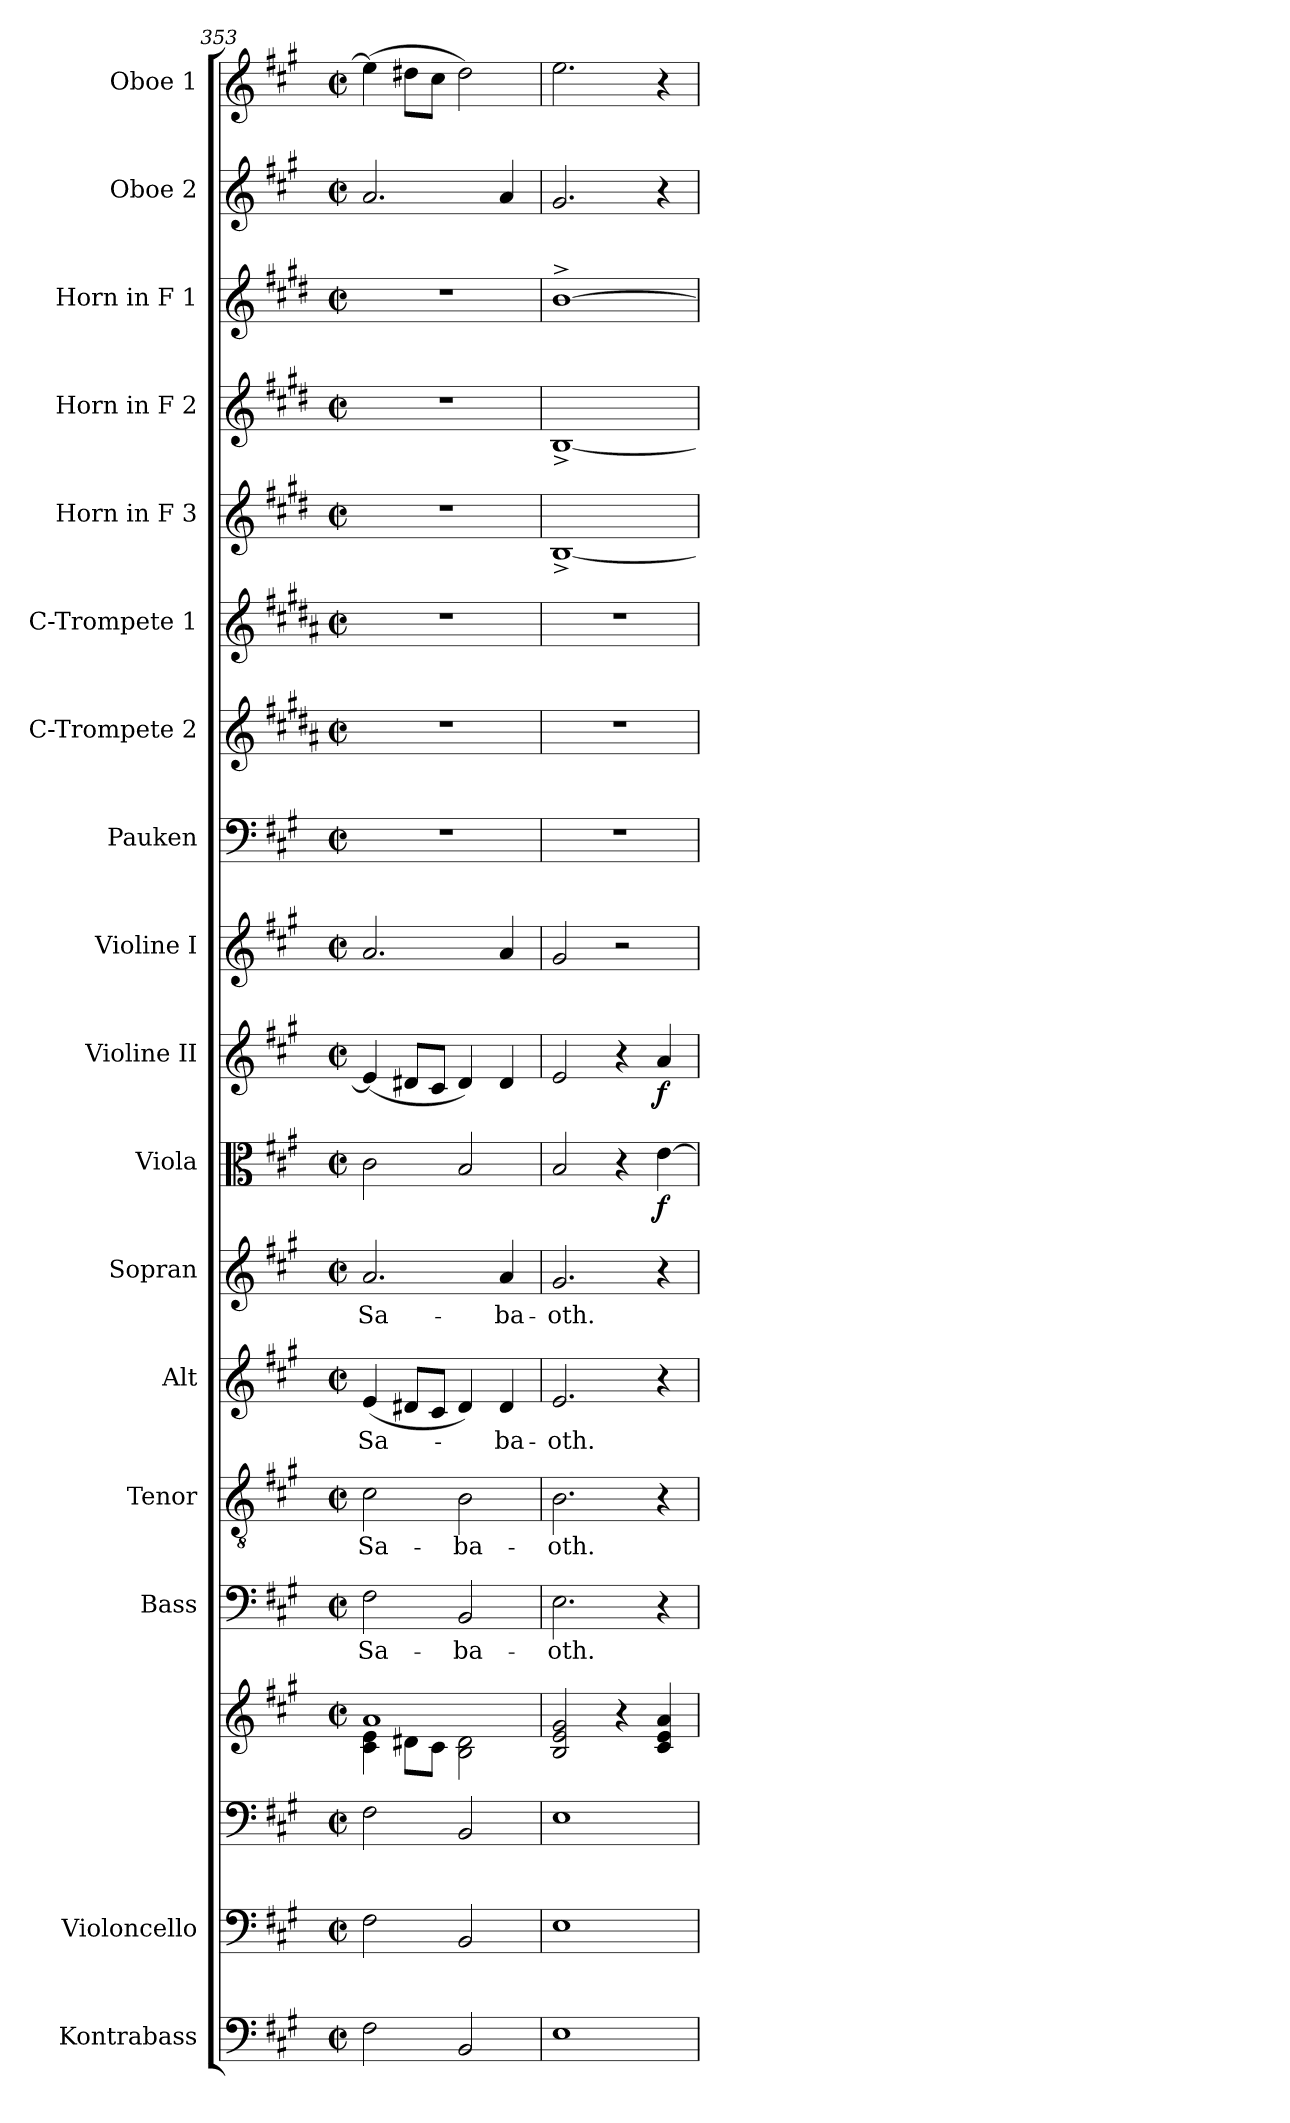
**kern	**kern	**kern	**kern	**kern	**text	**kern	**text	**kern	**text	**kern	**text	**kern	**dynam	**kern	**dynam	**kern	**kern	**kern	**kern	**kern	**kern	**kern	**kern	**kern
*part18	*part17	*part16	*part16	*part15	*part15	*part14	*part14	*part13	*part13	*part12	*part12	*part11	*part11	*part10	*part10	*part9	*part8	*part7	*part6	*part5	*part4	*part3	*part2	*part1
*staff19	*staff18	*staff17	*staff16	*staff15	*staff15	*staff14	*staff14	*staff13	*staff13	*staff12	*staff12	*staff11	*staff11	*staff10	*staff10	*staff9	*staff8	*staff7	*staff6	*staff5	*staff4	*staff3	*staff2	*staff1
*I"Kontrabass	*I"Violoncello	*	*	*I"Bass	*	*I"Tenor	*	*I"Alt	*	*I"Sopran	*	*I"Viola	*	*I"Violine II	*	*I"Violine I	*I"Pauken	*I"C-Trompete 2	*I"C-Trompete 1	*I"Horn in F 3	*I"Horn in F 2	*I"Horn in F 1	*I"Oboe 2	*I"Oboe 1
*I'Kb.	*I'Vc.	*	*	*I'B.	*	*I'T.	*	*I'A.	*	*I'S.	*	*I'Vla.	*	*I'Vl. II	*	*I'Vl. I	*I'Pk.	*I'C Trp. 2	*I'C Trp. 1	*	*	*	*I'Ob. 2	*I'Ob. 1
*clefF4	*clefF4	*clefF4	*clefG2	*clefF4	*	*clefGv2	*	*clefG2	*	*clefG2	*	*clefC3	*	*clefG2	*	*clefG2	*clefF4	*clefG2	*clefG2	*clefG2	*clefG2	*clefG2	*clefG2	*clefG2
*ITrd7c12	*	*	*	*	*	*	*	*	*	*	*	*	*	*	*	*	*	*ITrd1c2	*ITrd1c2	*ITrd4c7	*ITrd4c7	*ITrd4c7	*	*
*k[f#c#g#]	*k[f#c#g#]	*k[f#c#g#]	*k[f#c#g#]	*k[f#c#g#]	*	*k[f#c#g#]	*	*k[f#c#g#]	*	*k[f#c#g#]	*	*k[f#c#g#]	*	*k[f#c#g#]	*	*k[f#c#g#]	*k[f#c#g#]	*k[f#c#g#]	*k[f#c#g#]	*k[f#c#g#]	*k[f#c#g#]	*k[f#c#g#]	*k[f#c#g#]	*k[f#c#g#]
*A:	*A:	*A:	*A:	*A:	*	*A:	*	*A:	*	*A:	*	*A:	*	*A:	*	*A:	*A:	*A:	*A:	*A:	*A:	*A:	*A:	*A:
*M2/2	*M2/2	*M2/2	*M2/2	*M2/2	*	*M2/2	*	*M2/2	*	*M2/2	*	*M2/2	*	*M2/2	*	*M2/2	*M2/2	*M2/2	*M2/2	*M2/2	*M2/2	*M2/2	*M2/2	*M2/2
*met(c|)	*met(c|)	*met(c|)	*met(c|)	*met(c|)	*	*met(c|)	*	*met(c|)	*	*met(c|)	*	*met(c|)	*	*met(c|)	*	*met(c|)	*met(c|)	*met(c|)	*met(c|)	*met(c|)	*met(c|)	*met(c|)	*met(c|)	*met(c|)
=353	=353	=353	=353	=353	=353	=353	=353	=353	=353	=353	=353	=353	=353	=353	=353	=353	=353	=353	=353	=353	=353	=353	=353	=353
*	*	*	*^	*	*	*	*	*	*	*	*	*	*	*	*	*	*	*	*	*	*	*	*	*
!	!	!	!	!	!	!LO:LY:b	!	!LO:LY:b	!	!LO:LY:b	!	!LO:LY:b	!	!	!	!	!	!	!	!	!	!	!	!	!
2FF#\	2F#\	2F#\	1a	4c#\ 4e\	2F#\	Sa-	2c#\	Sa-	(<4e/	Sa-	2.a/	Sa-	2c#\	.	(<4e/]	.	2.a/	1r	1r	1r	1r	1r	1r	2.a/	(>4ee\]
.	.	.	.	8d#X\L	.	.	.	.	8d#X/L	.	.	.	.	.	8d#X/L	.	.	.	.	.	.	.	.	.	8dd#X\L
.	.	.	.	8c#\J	.	.	.	.	8c#/J	.	.	.	.	.	8c#/J	.	.	.	.	.	.	.	.	.	8cc#\J
!	!	!	!	!	!	!LO:LY:b	!	!LO:LY:b	!	!	!	!	!	!	!	!	!	!	!	!	!	!	!	!	!
2BBB/	2BB/	2BB/	.	2B\ 2d#\	2BB/	-ba-	2B\	-ba-	4d#/)	.	.	.	2B/	.	4d#/)	.	.	.	.	.	.	.	.	.	2dd#\)
!	!	!	!	!	!	!	!	!	!	!LO:LY:b	!	!LO:LY:b	!	!	!	!	!	!	!	!	!	!	!	!	!
.	.	.	.	.	.	.	.	.	4d#/	-ba-	4a/	-ba-	.	.	4d#/	.	4a/	.	.	.	.	.	.	4a/	.
*	*	*	*v	*v	*	*	*	*	*	*	*	*	*	*	*	*	*	*	*	*	*	*	*	*	*
=354	=354	=354	=354	=354	=354	=354	=354	=354	=354	=354	=354	=354	=354	=354	=354	=354	=354	=354	=354	=354	=354	=354	=354	=354
!	!	!	!	!	!LO:LY:b	!	!LO:LY:b	!	!LO:LY:b	!	!LO:LY:b	!	!	!	!	!	!	!	!	!	!	!	!	!
1EE	1E	1E	2B/ 2e/ 2g#/	2.E\	-oth.	2.B\	-oth.	2.e/	-oth.	2.g#/	-oth.	2B/	.	2e/	.	2g#/	1r	1r	1r	[1E^<	[1E^<	[1e^>	2.g#/	2.ee\
.	.	.	4r	.	.	.	.	.	.	.	.	4r	.	4r	.	2r	.	.	.	.	.	.	.	.
!	!	!	!	!	!	!	!	!	!	!	!	!	!LO:DY:b	!	!LO:DY:b	!	!	!	!	!	!	!	!	!
.	.	.	4c#/ 4e/ 4a/	4r	.	4r	.	4r	.	4r	.	[4e\	f	4a/	f	.	.	.	.	.	.	.	4r	4r
=	=	=	=	=	=	=	=	=	=	=	=	=	=	=	=	=	=	=	=	=	=	=	=	=
*-	*-	*-	*-	*-	*-	*-	*-	*-	*-	*-	*-	*-	*-	*-	*-	*-	*-	*-	*-	*-	*-	*-	*-	*-
